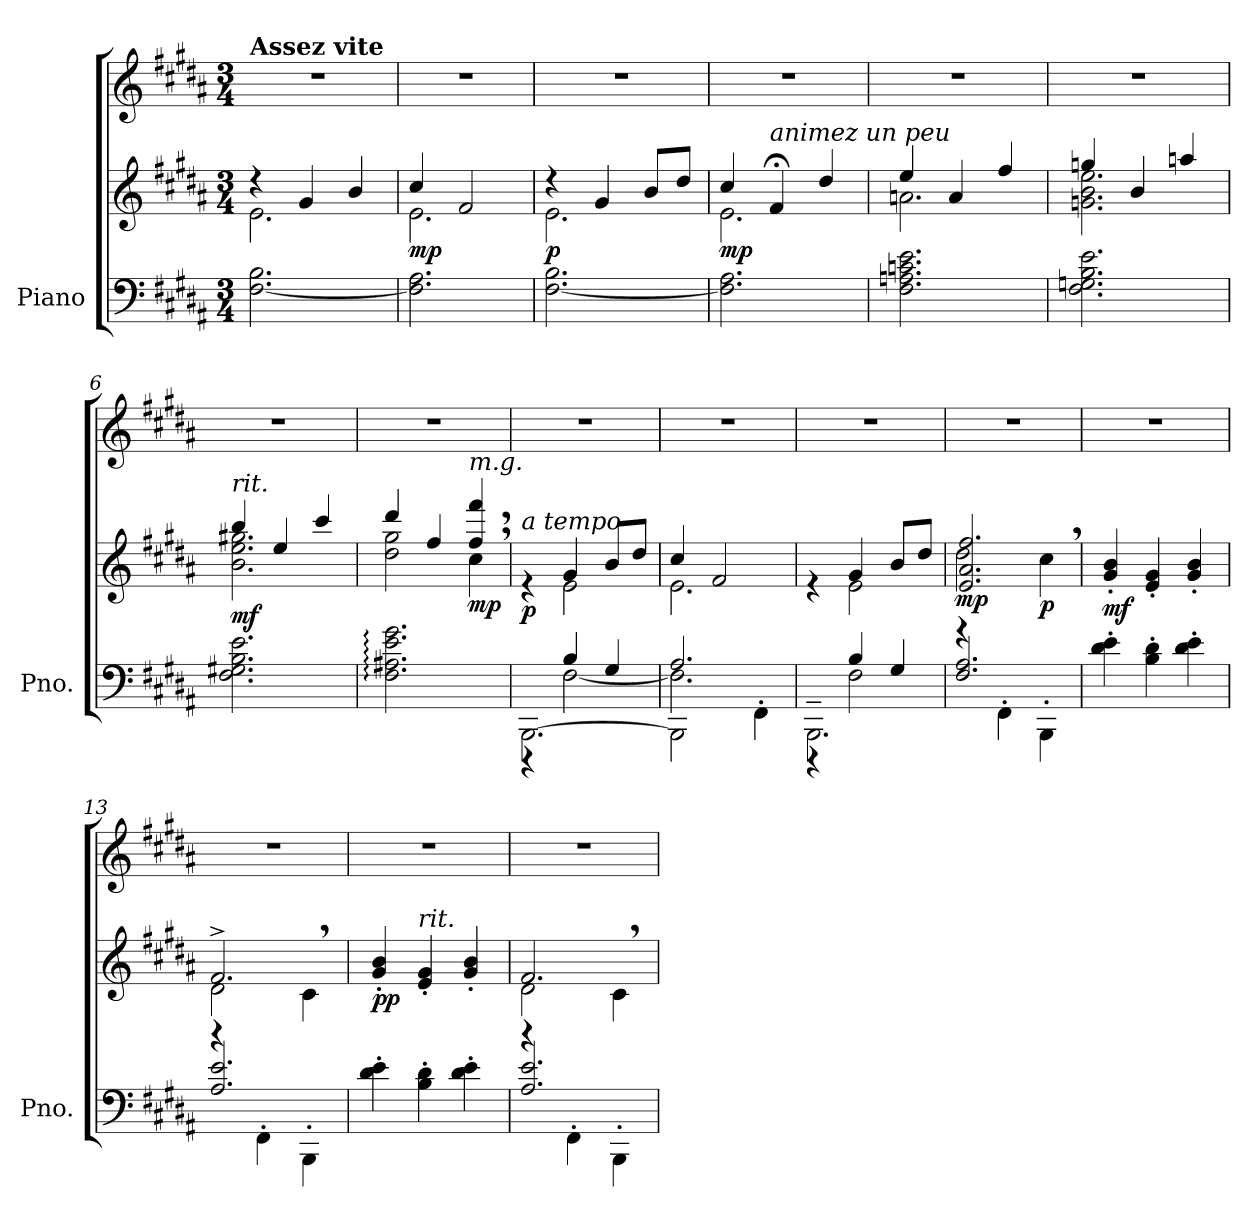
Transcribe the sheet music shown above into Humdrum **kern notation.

**kern	**kern	**kern	**dynam
*part1	*part1	*part1	*part1
*staff3	*staff2	*staff1	*staff1/2/3
*I"Piano	*	*	*
*I'Pno.	*	*	*
*clefF4	*clefG2	*clefG2	*
*k[f#c#g#d#a#]	*k[f#c#g#d#a#]	*k[f#c#g#d#a#]	*
*M3/4	*M3/4	*M3/4	*
=	=	=	=
*	*^	*	*
!	!	!	!LO:TX:a:B:t=Assez vite	!
!	!	!	!	!LO:DY:b=2
[2.F#\ 2.B\	4r	2.e\	2.r	other-dynamics
.	4g#/	.	.	.
.	4b/	.	.	.
=1	=1	=1	=1	=1
!	!	!	!	!LO:DY:b=2
2.F#\] 2.A#\	4cc#/	2.e\	2.r	mp
.	2f#/	.	.	.
=2	=2	=2	=2	=2
!	!	!	!	!LO:DY:b=2
[2.F#\ 2.B\	4r	2.e\	2.r	p
.	4g#/	.	.	.
.	8b/L	.	.	.
.	8dd#/J	.	.	.
=3	=3	=3	=3	=3
!	!	!	!	!LO:DY:b=2
2.F#\] 2.A#\	4cc#/	2.e\	2.r	mp
!	!LO:TX:a:i:t=animez un peu	!	!	!
.	4f#;</	.	.	.
.	4dd#/	.	.	.
=4	=4	=4	=4	=4
*	*	*	*MM124	*
2.F#\ 2.An\ 2.cn\ 2.e\	4ee/	2.an\	2.r	.
.	4a/	.	.	.
.	4ff#/	.	.	.
=5	=5	=5	=5	=5
*	*	*	*MM128	*
2.F#\ 2.Gn\ 2.B\ 2.e\	4ggn/	2.gn\ 2.b\ 2.ee\	2.r	.
.	4b/	.	.	.
.	4aan/	.	.	.
=6	=6	=6	=6	=6
*	*	*	*MM120	*
!	!LO:TX:a:i:t=rit.	!	!	!
!	!	!	!	!LO:DY:b=2
2.F#\ 2.G#X\ 2.B\ 2.e\	4bb/	2.b\ 2.ee\ 2.gg#X\	2.r	mf
.	4ee/	.	.	.
.	4ccc#/	.	.	.
=7	=7	=7	=7	=7
*	*	*	*MM110	*
2.F#\: 2.A#X\: 2.e\: 2.g#\:	4ddd#/	2dd#\ 2gg#\	2.r	.
.	4ff#/	.	.	.
!	!LO:TX:a:i:t=m.g.	!	!	!
!	!	!	!	!LO:DY:b=2
.	4ff#/, 4fff#/,	4cc#\	.	mp
!!LO:LB:g=z
=8	=8	=8	=8	=8
*^	*	*	*	*
*	*^	*	*	*	*
!	!	!	!LO:TX:a:i:t=a tempo	!	!	!
!	!	!	!	!	!	!LO:DY:b=2
[2.BBB\	4ryy	4r	4re	4ryy	2.r	p
.	[2F#\	4B/	4g#/	2e\	.	.
.	.	4G#/	8b/L	.	.	.
.	.	.	8dd#/J	.	.	.
=9	=9	=9	=9	=9	=9	=9
2BBB\]	2.F#\]	2.A#/	4cc#/	2.e\	2.r	.
.	.	.	2f#/	.	.	.
4FF#'\	.	.	.	.	.	.
=10	=10	=10	=10	=10	=10	=10
2.BBB~\	4ryy	4r	4re	4ryy	2.r	.
.	2F#\	4B/	4g#/	2e\	.	.
.	.	4G#/	8b/L	.	.	.
.	.	.	8dd#/J	.	.	.
*v	*v	*v	*	*	*	*
=11	=11	=11	=11	=11
*	*	*	*MM110	*
*^	*	*	*	*
!	!	!	!	!	!LO:DY:b=2
4r	2.F#/ 2.A#/	2dd#\	2.e/ 2.a#/ 2.ff#/	2.r	mp
4FF#'\	.	.	.	.	.
!	!	!	!	!	!LO:DY:b=2
4BBB'\	.	4cc#,\	.	.	p
*v	*v	*	*	*	*
*	*v	*v	*	*
=12	=12	=12	=12
*	*	*MM124	*
!	!	!	!LO:DY:b=2
4d#\' 4e\'	4g#/' 4b/'	2.r	mf
4B\' 4d#\'	4e/' 4g#/'	.	.
4d#\' 4e\'	4g#/' 4b/'	.	.
=13	=13	=13	=13
*^	*^	*	*
4r	2.A#/ 2.e/	2.f#^,/	2d#\	2.r	.
4FF#'\	.	.	.	.	.
4BBB'\	.	.	4c#\	.	.
*v	*v	*	*	*	*
=14	=14	=14	=14	=14
!	!	!	!	!LO:DY:b=2
*	*v	*v	*	*
4d#\' 4e\'	4g#/' 4b/'	2.r	pp
!	!LO:TX:a:i:t=rit.	!	!
4B\' 4d#\'	4e/' 4g#/'	.	.
4d#\' 4e\'	4g#/' 4b/'	.	.
=15	=15	=15	=15
*	*	*MM100	*
*^	*^	*	*
4r	2.A#/ 2.e/	2.f#,/	2d#\	2.r	.
4FF#'\	.	.	.	.	.
4BBB'\	.	.	4c#\	.	.
*v	*v	*	*	*	*
*	*v	*v	*	*
=	=	=	=
*-	*-	*-	*-
